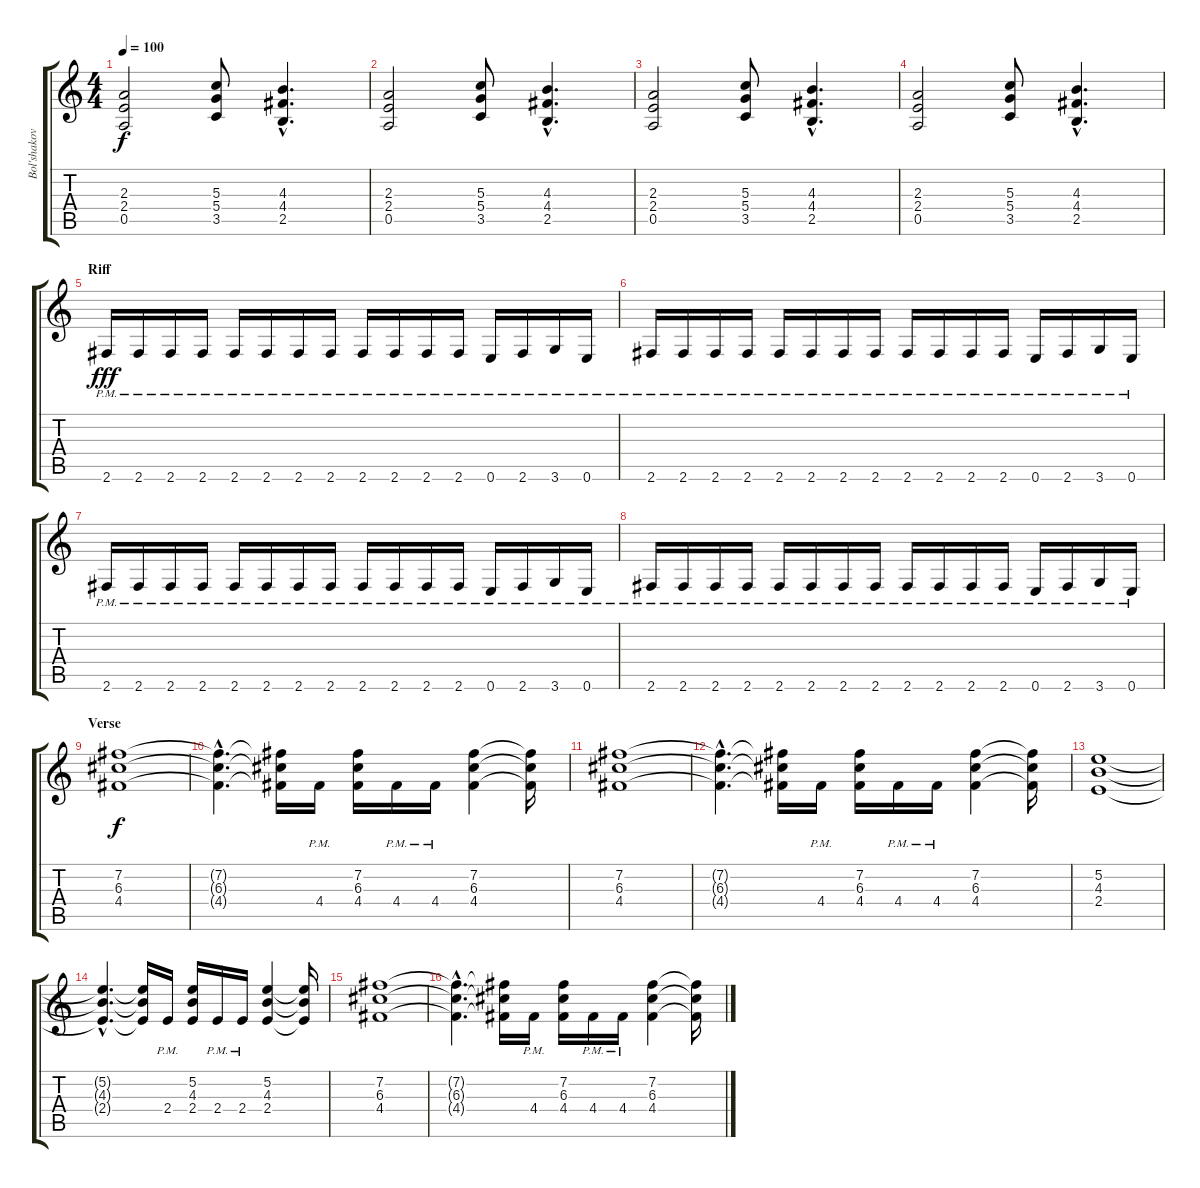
\track ("Bol'shakov" "Bol'shakov") {instrument overdrivenguitar}
\staff {score tabs}
\tuning (E4 B3 G3 D3 A2 E2) {hide}
\ts (4 4)
\tempo 100
\clef g2
\ks c
(2.3 2.4 0.5).2{dy f} (5.3 5.4 3.5).8 (4.3{hac} 4.4{hac} 2.5{hac}).4{d} |
(2.3 2.4 0.5).2 (5.3 5.4 3.5).8 (4.3{hac} 4.4{hac} 2.5{hac}).4{d} |
(2.3 2.4 0.5).2 (5.3 5.4 3.5).8 (4.3{hac} 4.4{hac} 2.5{hac}).4{d} |
(2.3 2.4 0.5).2 (5.3 5.4 3.5).8 (4.3{hac} 4.4{hac} 2.5{hac}).4{d} |
\section ("" "Riff")
2.6{pm}.16{dy fff} 2.6{pm}.16 2.6{pm}.16 2.6{pm}.16 2.6{pm}.16 2.6{pm}.16 2.6{pm}.16 2.6{pm}.16 2.6{pm}.16 2.6{pm}.16 2.6{pm}.16 2.6{pm}.16 0.6{pm}.16 2.6{pm}.16 3.6{pm}.16 0.6{pm}.16 |
2.6{pm}.16 2.6{pm}.16 2.6{pm}.16 2.6{pm}.16 2.6{pm}.16 2.6{pm}.16 2.6{pm}.16 2.6{pm}.16 2.6{pm}.16 2.6{pm}.16 2.6{pm}.16 2.6{pm}.16 0.6{pm}.16 2.6{pm}.16 3.6{pm}.16 0.6{pm}.16 |
2.6{pm}.16 2.6{pm}.16 2.6{pm}.16 2.6{pm}.16 2.6{pm}.16 2.6{pm}.16 2.6{pm}.16 2.6{pm}.16 2.6{pm}.16 2.6{pm}.16 2.6{pm}.16 2.6{pm}.16 0.6{pm}.16 2.6{pm}.16 3.6{pm}.16 0.6{pm}.16 |
2.6{pm}.16 2.6{pm}.16 2.6{pm}.16 2.6{pm}.16 2.6{pm}.16 2.6{pm}.16 2.6{pm}.16 2.6{pm}.16 2.6{pm}.16 2.6{pm}.16 2.6{pm}.16 2.6{pm}.16 0.6{pm}.16 2.6{pm}.16 3.6{pm}.16 0.6{pm}.16 |
\section ("" "Verse")
(7.2 6.3 4.4).1{dy f volume 12 balance 8} |
(7.2{hac t} 6.3{hac t} 4.4{hac t}).4{d} (7.2{t} 6.3{t} 4.4{t}).16 4.4{pm}.16 (7.2 6.3 4.4).16 4.4{pm}.16 4.4{pm}.16 (7.2 6.3 4.4).4 (7.2{t} 6.3{t} 4.4{t}).16 |
(7.2 6.3 4.4).1 |
(7.2{hac t} 6.3{hac t} 4.4{hac t}).4{d} (7.2{t} 6.3{t} 4.4{t}).16 4.4{pm}.16 (7.2 6.3 4.4).16 4.4{pm}.16 4.4{pm}.16 (7.2 6.3 4.4).4 (7.2{t} 6.3{t} 4.4{t}).16 |
(5.2 4.3 2.4).1 |
(5.2{hac t} 4.3{hac t} 2.4{hac t}).4{d} (5.2{t} 4.3{t} 2.4{t}).16 2.4{pm}.16 (5.2 4.3 2.4).16 2.4{pm}.16 2.4{pm}.16 (5.2 4.3 2.4).4 (5.2{t} 4.3{t} 2.4{t}).16 |
(7.2 6.3 4.4).1 |
(7.2{hac t} 6.3{hac t} 4.4{hac t}).4{d} (7.2{t} 6.3{t} 4.4{t}).16 4.4{pm}.16 (7.2 6.3 4.4).16 4.4{pm}.16 4.4{pm}.16 (7.2 6.3 4.4).4 (7.2{t} 6.3{t} 4.4{t}).16
